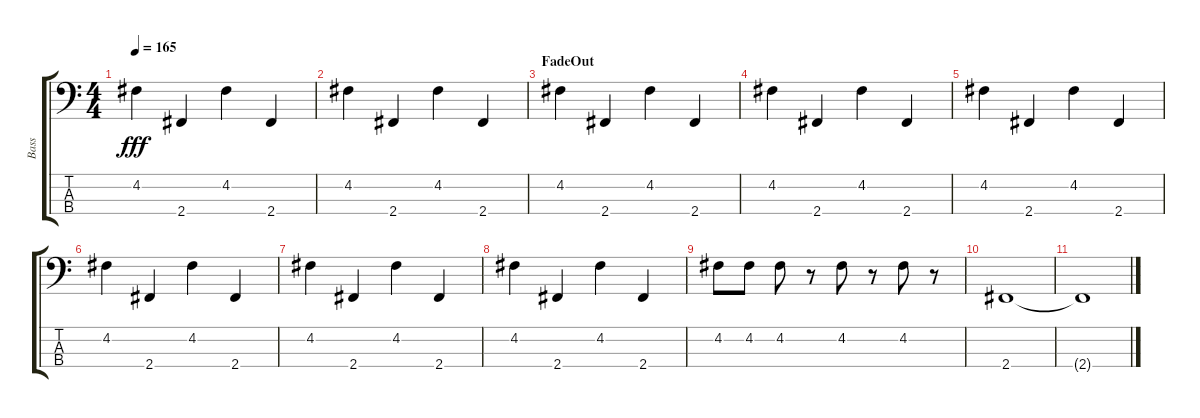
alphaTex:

\track ("Bass" "Bass") {instrument acousticbass}
\staff {score tabs}
\tuning (G2 D2 A1 E1) {hide}
\ts (4 4)
\tempo 165
\clef f4
\ks c
4.2.4{dy fff} 2.4.4 4.2.4 2.4.4 |
4.2.4 2.4.4 4.2.4 2.4.4 |
\section ("" "FadeOut")
4.2.4 2.4.4 4.2.4 2.4.4 |
4.2.4 2.4.4 4.2.4 2.4.4 |
4.2.4 2.4.4 4.2.4 2.4.4 |
4.2.4 2.4.4 4.2.4 2.4.4 |
4.2.4 2.4.4 4.2.4 2.4.4 |
4.2.4 2.4.4 4.2.4 2.4.4 |
4.2.8 4.2.8 4.2.8 r.8 4.2.8 r.8 4.2.8 r.8 |
2.4.1 |
2.4{t}.1
